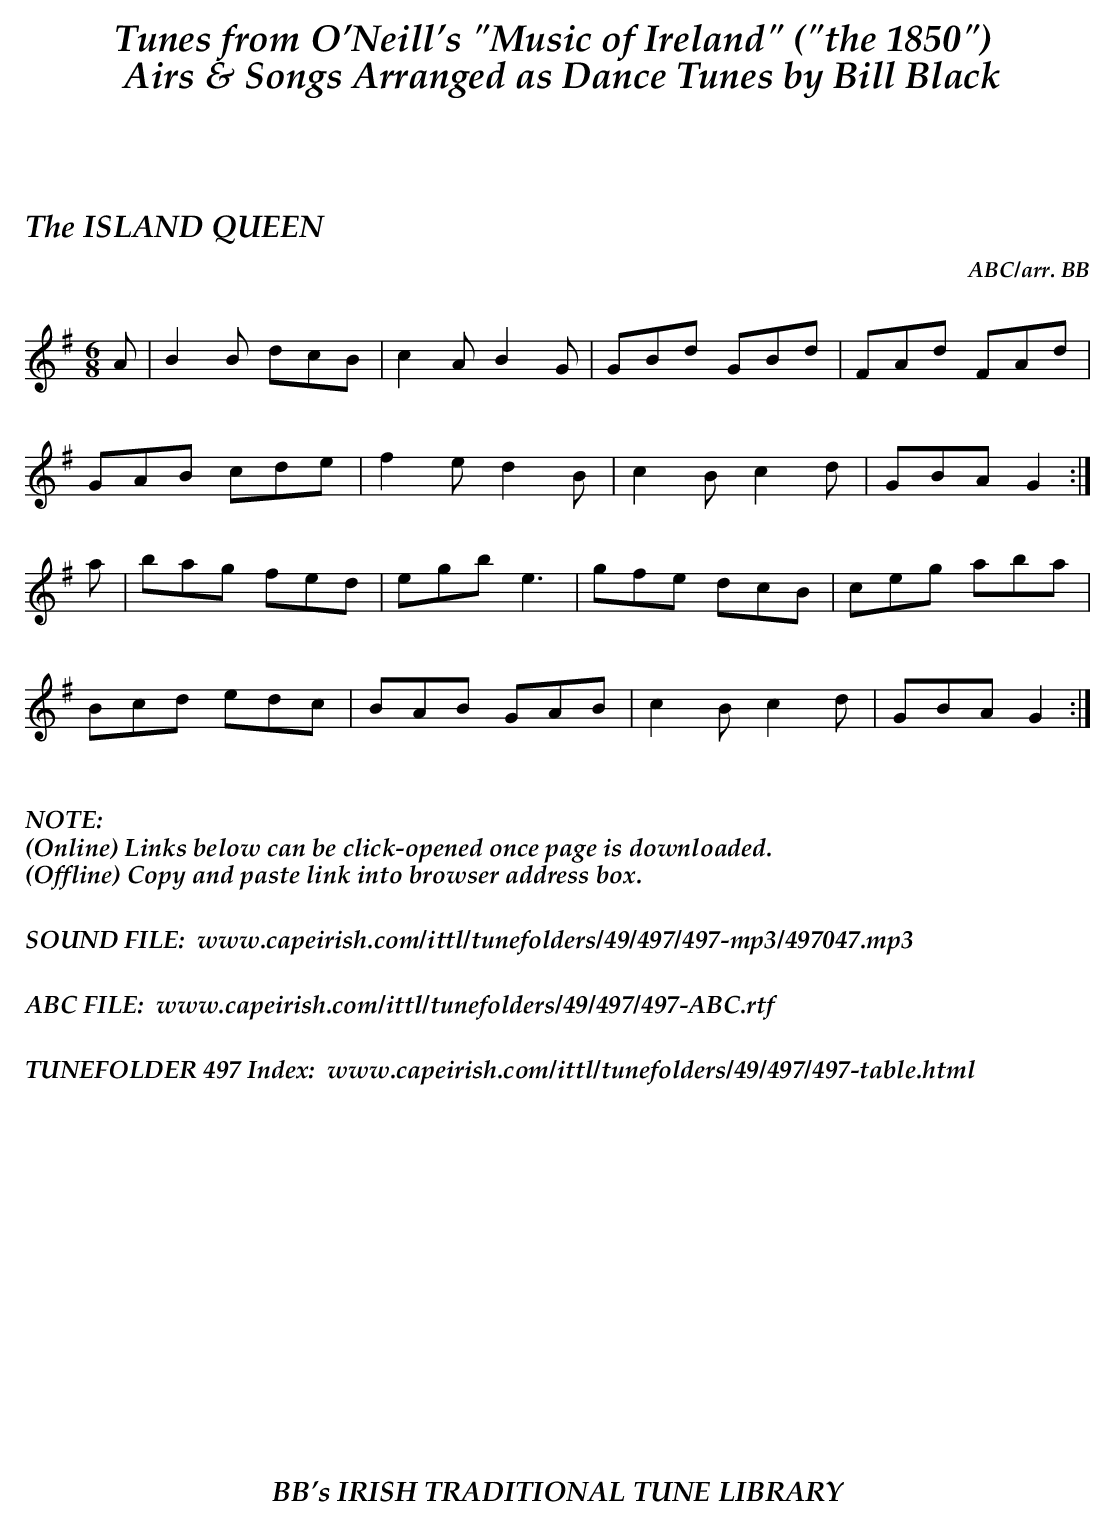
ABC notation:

X:1
T:ISLAND QUEEN, The
C:ABC/arr. BB
M:6/8
L:1/8
K:G
A|B2B dcB|c2A B2G|GBd GBd|FAd FAd|
GAB cde|f2e d2B|c2B c2d|GBA G2 :|
a|bag fed|egb e3|gfe dcB|ceg aba|
Bcd edc|BAB GAB|c2B c2d|GBA G2 :|
%%vskip .3in
%%textoption left
%%textfont "Palatino-BoldItalic" 16
%%begintext
%%NOTE:
(Online) Links below can be click-opened once page is downloaded.
(Offline) Copy and paste link into browser address box.
%%
%%
SOUND FILE:  www.capeirish.com/ittl/tunefolders/49/497/497-mp3/497047.mp3
%%
%%
ABC FILE:  www.capeirish.com/ittl/tunefolders/49/497/497-ABC.rtf
%%
%%
TUNEFOLDER 497 Index:  www.capeirish.com/ittl/tunefolders/49/497/497-table.html
